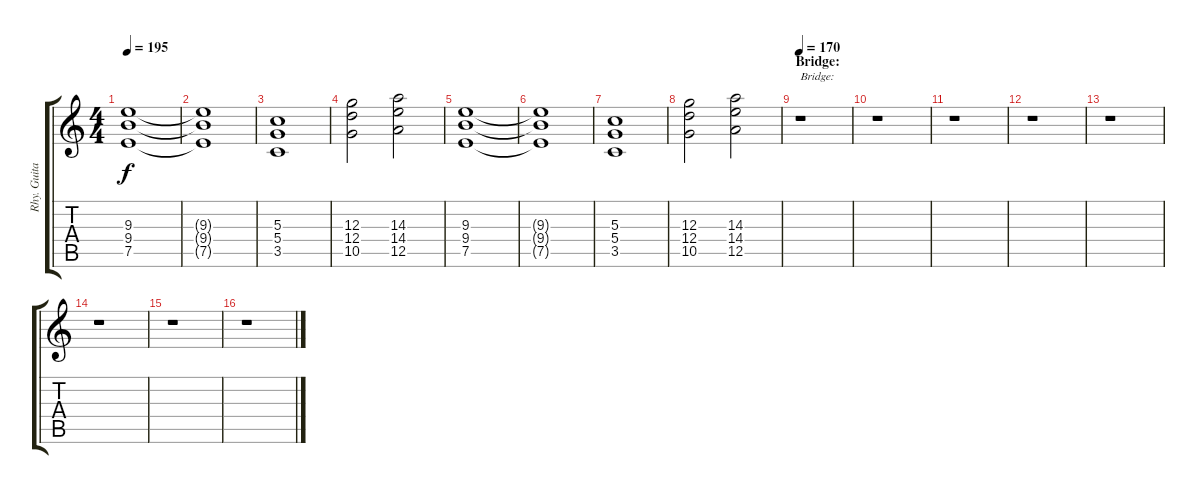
\track ("Rhy. Guitar 1" "Rhy. Guita") {instrument distortionguitar}
\staff {score tabs}
\tuning (E4 B3 G3 D3 A2 E2) {hide}
\ts (4 4)
\tempo 195
\clef g2
\ks c
(9.3 9.4 7.5).1{dy f} |
(9.3{t} 9.4{t} 7.5{t}).1 |
(5.3 5.4 3.5).1 |
(12.3 12.4 10.5).2 (14.3 14.4 12.5).2 |
(9.3 9.4 7.5).1 |
(9.3{t} 9.4{t} 7.5{t}).1 |
(5.3 5.4 3.5).1 |
(12.3 12.4 10.5).2 (14.3 14.4 12.5).2 |
\section ("" "Bridge:")
\tempo 170
r.1{txt "Bridge:"} |
r.1 |
r.1 |
r.1 |
r.1 |
r.1 |
r.1 |
r.1
